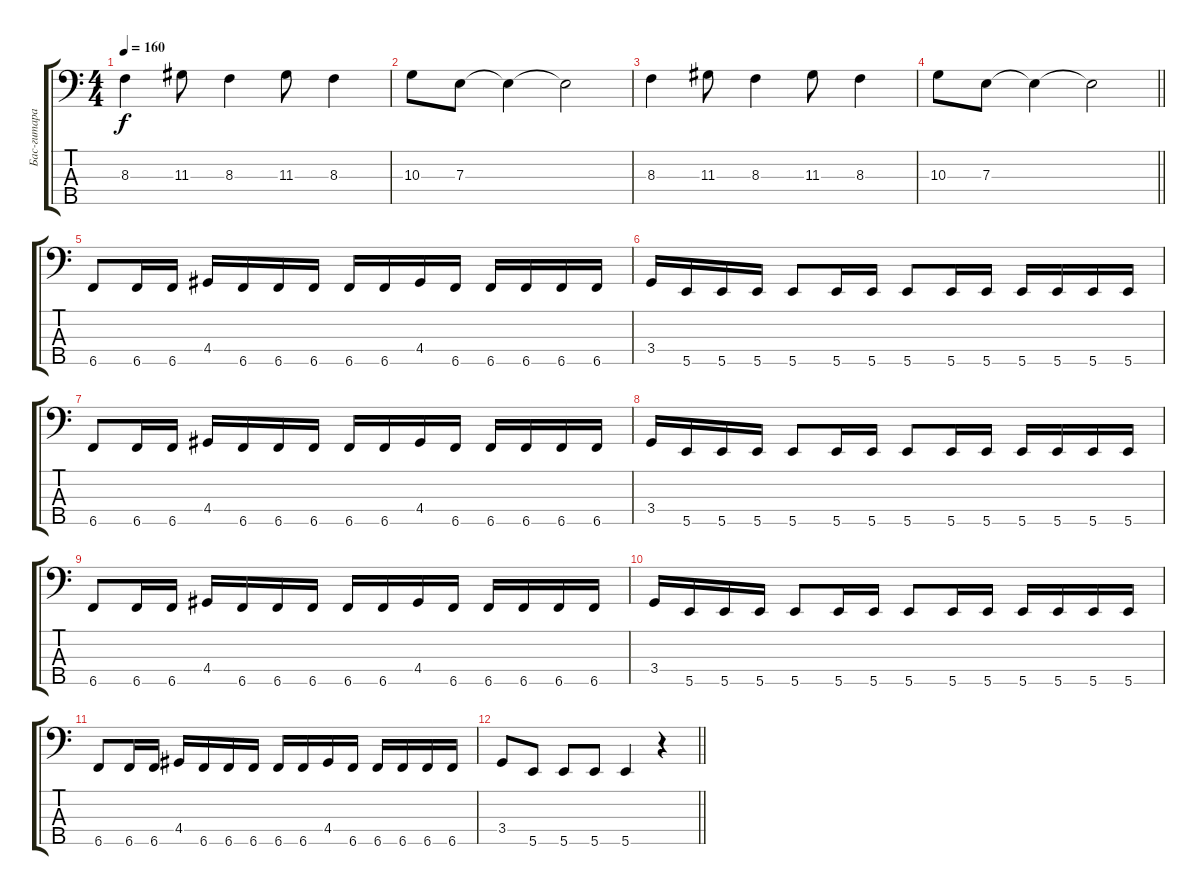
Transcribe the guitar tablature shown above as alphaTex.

\track ("Бас-гитара (Вортекс)" "Бас-гитара") {instrument electricbassfinger}
\staff {score tabs}
\tuning (G2 D2 A1 E1 B0) {hide}
\ts (4 4)
\tempo 160
\clef f4
\ks c
8.3.4{dy f} 11.3.8 8.3.4 11.3.8 8.3.4 |
10.3.8 7.3.8 7.3{t}.4 7.3{t}.2 |
8.3.4 11.3.8 8.3.4 11.3.8 8.3.4 |
\barLineRight lightlight
10.3.8 7.3.8 7.3{t}.4 7.3{t}.2 |
6.5.8 6.5.16 6.5.16 4.4.16 6.5.16 6.5.16 6.5.16 6.5.16 6.5.16 4.4.16 6.5.16 6.5.16 6.5.16 6.5.16 6.5.16 |
3.4.16 5.5.16 5.5.16 5.5.16 5.5.8 5.5.16 5.5.16 5.5.8 5.5.16 5.5.16 5.5.16 5.5.16 5.5.16 5.5.16 |
6.5.8 6.5.16 6.5.16 4.4.16 6.5.16 6.5.16 6.5.16 6.5.16 6.5.16 4.4.16 6.5.16 6.5.16 6.5.16 6.5.16 6.5.16 |
3.4.16 5.5.16 5.5.16 5.5.16 5.5.8 5.5.16 5.5.16 5.5.8 5.5.16 5.5.16 5.5.16 5.5.16 5.5.16 5.5.16 |
6.5.8 6.5.16 6.5.16 4.4.16 6.5.16 6.5.16 6.5.16 6.5.16 6.5.16 4.4.16 6.5.16 6.5.16 6.5.16 6.5.16 6.5.16 |
3.4.16 5.5.16 5.5.16 5.5.16 5.5.8 5.5.16 5.5.16 5.5.8 5.5.16 5.5.16 5.5.16 5.5.16 5.5.16 5.5.16 |
6.5.8 6.5.16 6.5.16 4.4.16 6.5.16 6.5.16 6.5.16 6.5.16 6.5.16 4.4.16 6.5.16 6.5.16 6.5.16 6.5.16 6.5.16 |
\barLineRight lightlight
3.4.8 5.5.8 5.5.8 5.5.8 5.5.4 r.4
